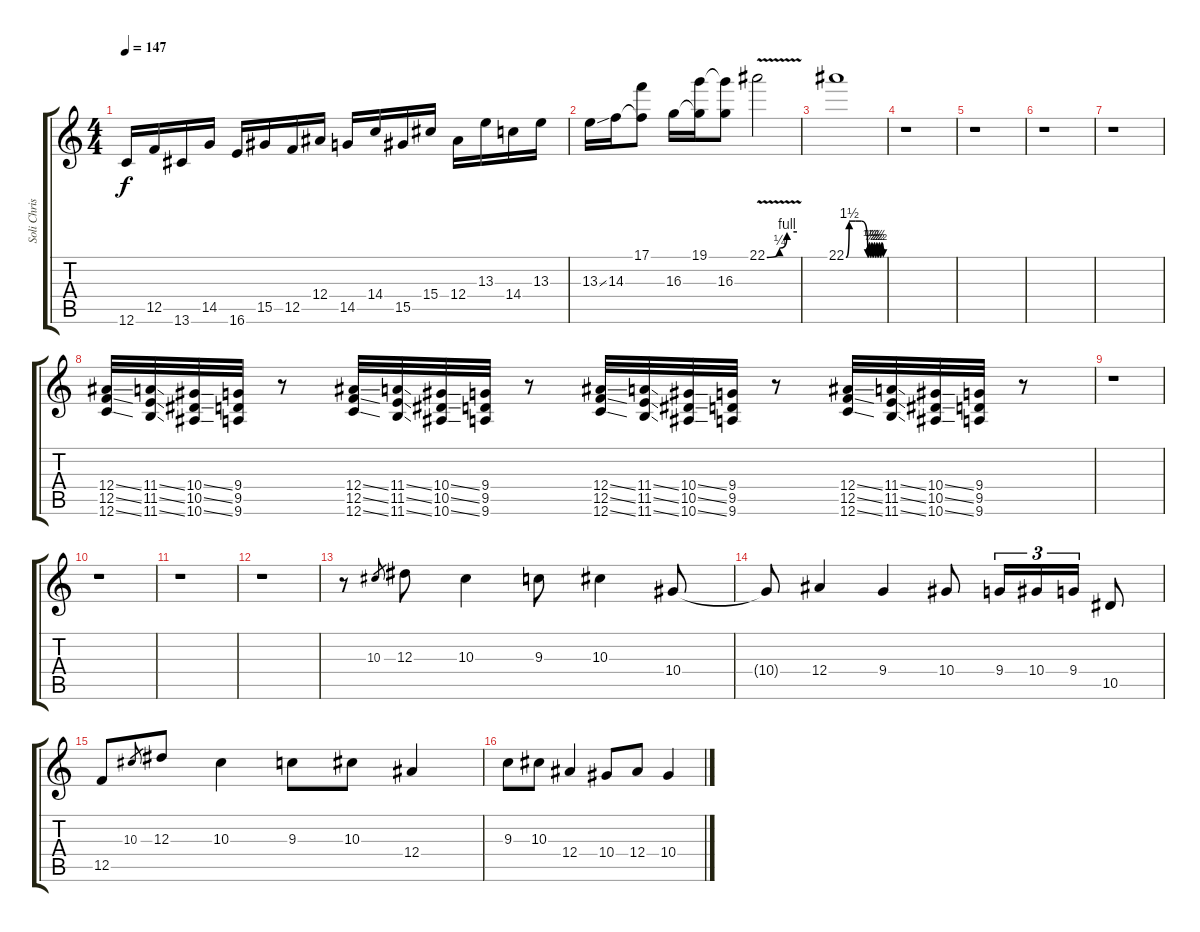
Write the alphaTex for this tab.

\track ("Soli Christopher Amott" "Soli Chris") {instrument distortionguitar}
\staff {score tabs}
\tuning (C4 G3 Eb3 Bb2 F2 C2) {hide}
\ts (4 4)
\tempo 147
\clef g2
\ks c
12.6.16{dy f} 12.5.16 13.6.16 14.5.16 16.6.16 15.5.16 12.5.16 12.4.16 14.5.16 14.4.16 15.5.16 15.4.16 12.4.16 13.3.16 14.4.16 13.3.16 |
13.3{ss}.16 14.3.16 (17.1 14.3{t}).8 16.3.16 (19.1 16.3{t}).16 (19.1{t} 16.3).8 22.1{be (custom 0 0 25 1 40 4 60 4) v}.2 |
22.1{be (custom 0 0 5 6 15 6 25 6 35 0 37 2 39 0 41 2 43 0 45 2 47 0 49 2 51 0 53 2 55 0 57 2 60 0)}.1 |
r.1 |
r.1 |
r.1 |
r.1 |
(12.4{ss} 12.5{ss} 12.6{ss}).32{instrument guitarfretnoise} (11.4{ss} 11.5{ss} 11.6{ss}).32 (10.4{ss} 10.5{ss} 10.6{ss}).32 (9.4 9.5 9.6).32 r.8 (12.4{ss} 12.5{ss} 12.6{ss}).32 (11.4{ss} 11.5{ss} 11.6{ss}).32 (10.4{ss} 10.5{ss} 10.6{ss}).32 (9.4 9.5 9.6).32 r.8 (12.4{ss} 12.5{ss} 12.6{ss}).32 (11.4{ss} 11.5{ss} 11.6{ss}).32 (10.4{ss} 10.5{ss} 10.6{ss}).32 (9.4 9.5 9.6).32 r.8 (12.4{ss} 12.5{ss} 12.6{ss}).32 (11.4{ss} 11.5{ss} 11.6{ss}).32 (10.4{ss} 10.5{ss} 10.6{ss}).32 (9.4 9.5 9.6).32 r.8{instrument distortionguitar} |
r.1 |
r.1 |
r.1 |
r.1 |
r.8 10.3.8{gr} 12.3.8 10.3.4 9.3.8 10.3.4 10.4.8 |
10.4{t}.8 12.4.4 9.4.4 10.4.8 9.4.16{tu (3 2)} 10.4.16{tu (3 2)} 9.4.16{tu (3 2)} 10.5.8 |
12.5.8 10.3.8{gr} 12.3.8 10.3.4 9.3.8 10.3.8 12.4.4 |
9.3.8 10.3.8 12.4.4 10.4.8 12.4.8 10.4.4
